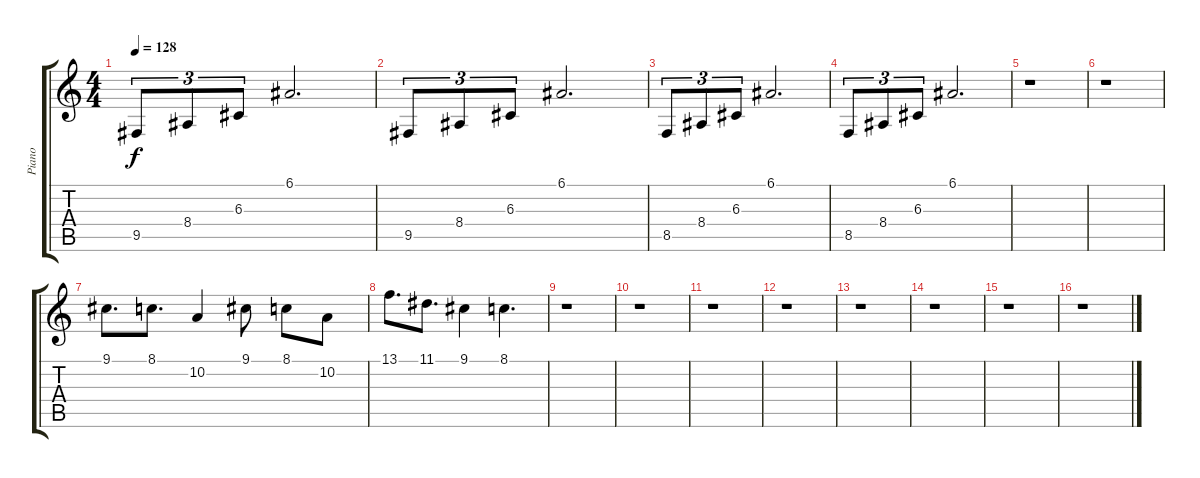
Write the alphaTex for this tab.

\track ("Piano" "Piano") {instrument acousticgrandpiano}
\staff {score tabs}
\tuning (E4 B3 G3 D3 A2 E2) {hide}
\ts (4 4)
\tempo 128
\clef g2
\ks c
9.5.8{tu (3 2) dy f} 8.4.8{tu (3 2)} 6.3.8{tu (3 2)} 6.1.2{d} |
9.5.8{tu (3 2)} 8.4.8{tu (3 2)} 6.3.8{tu (3 2)} 6.1.2{d} |
8.5.8{tu (3 2)} 8.4.8{tu (3 2)} 6.3.8{tu (3 2)} 6.1.2{d} |
8.5.8{tu (3 2)} 8.4.8{tu (3 2)} 6.3.8{tu (3 2)} 6.1.2{d} |
r.1 |
r.1 |
9.1.8{d} 8.1.8{d} 10.2.4 9.1.8 8.1.8 10.2.8 |
13.1.8{d} 11.1.8{d} 9.1.4 8.1.4{d} |
r.1 |
r.1 |
r.1 |
r.1 |
r.1 |
r.1 |
r.1 |
r.1
